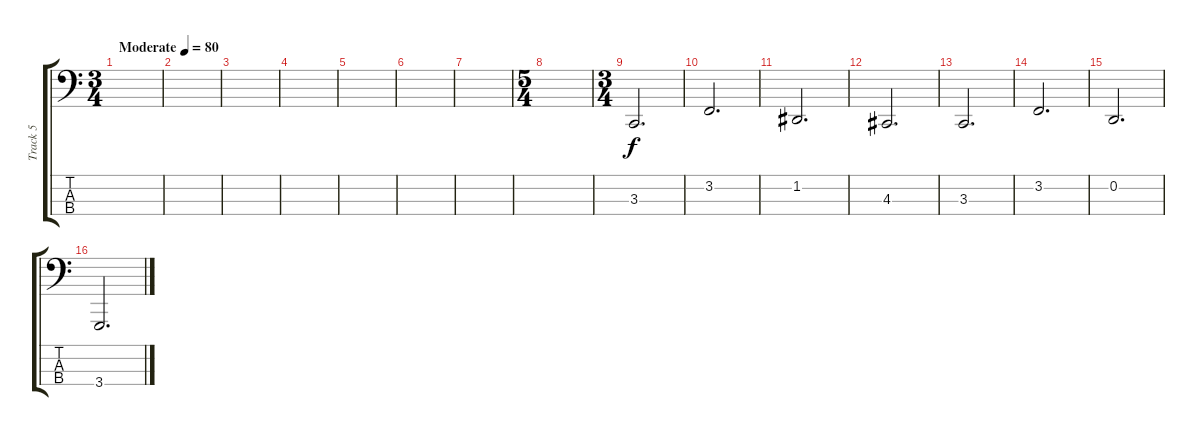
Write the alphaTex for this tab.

\track ("Track 5" "Track 5") {instrument electricpiano1}
\staff {score tabs}
\tuning (G2 D2 A1 E1) {hide}
\ts (3 4)
\tempo (80 "Moderate")
\clef f4
\ks c
|
|
|
|
|
|
|
\ts (5 4)
|
\ts (3 4)
3.3.2{d} |
3.2.2{d} |
1.2.2{d} |
4.3.2{d} |
3.3.2{d} |
3.2.2{d} |
0.2.2{d} |
3.4.2{d}
